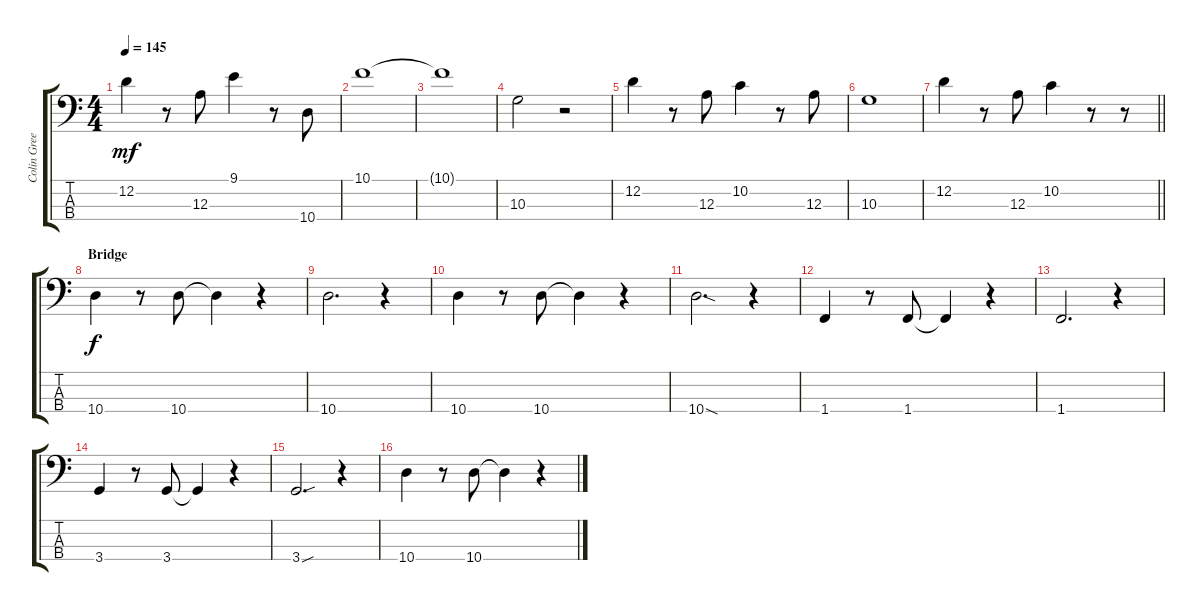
\track ("Colin Greenwood" "Colin Gree") {instrument electricbassfinger}
\staff {score tabs}
\tuning (G2 D2 A1 E1) {hide}
\ts (4 4)
\tempo 145
\clef f4
\ks c
12.2.4{dy mf} r.8 12.3.8 9.1.4 r.8 10.4.8 |
10.1.1 |
10.1{t}.1 |
10.3.2 r.2 |
12.2.4 r.8 12.3.8 10.2.4 r.8 12.3.8 |
10.3.1 |
\barLineRight lightlight
12.2.4 r.8 12.3.8 10.2.4 r.8 r.8 |
\section ("" "Bridge")
10.4.4{dy f} r.8 10.4.8 10.4{t}.4 r.4 |
10.4.2{d} r.4 |
10.4.4 r.8 10.4.8 10.4{t}.4 r.4 |
10.4{sod}.2{d} r.4 |
1.4.4 r.8 1.4.8 1.4{t}.4 r.4 |
1.4.2{d} r.4 |
3.4.4 r.8 3.4.8 3.4{t}.4 r.4 |
3.4{sou}.2{d} r.4 |
10.4.4 r.8 10.4.8 10.4{t}.4 r.4
